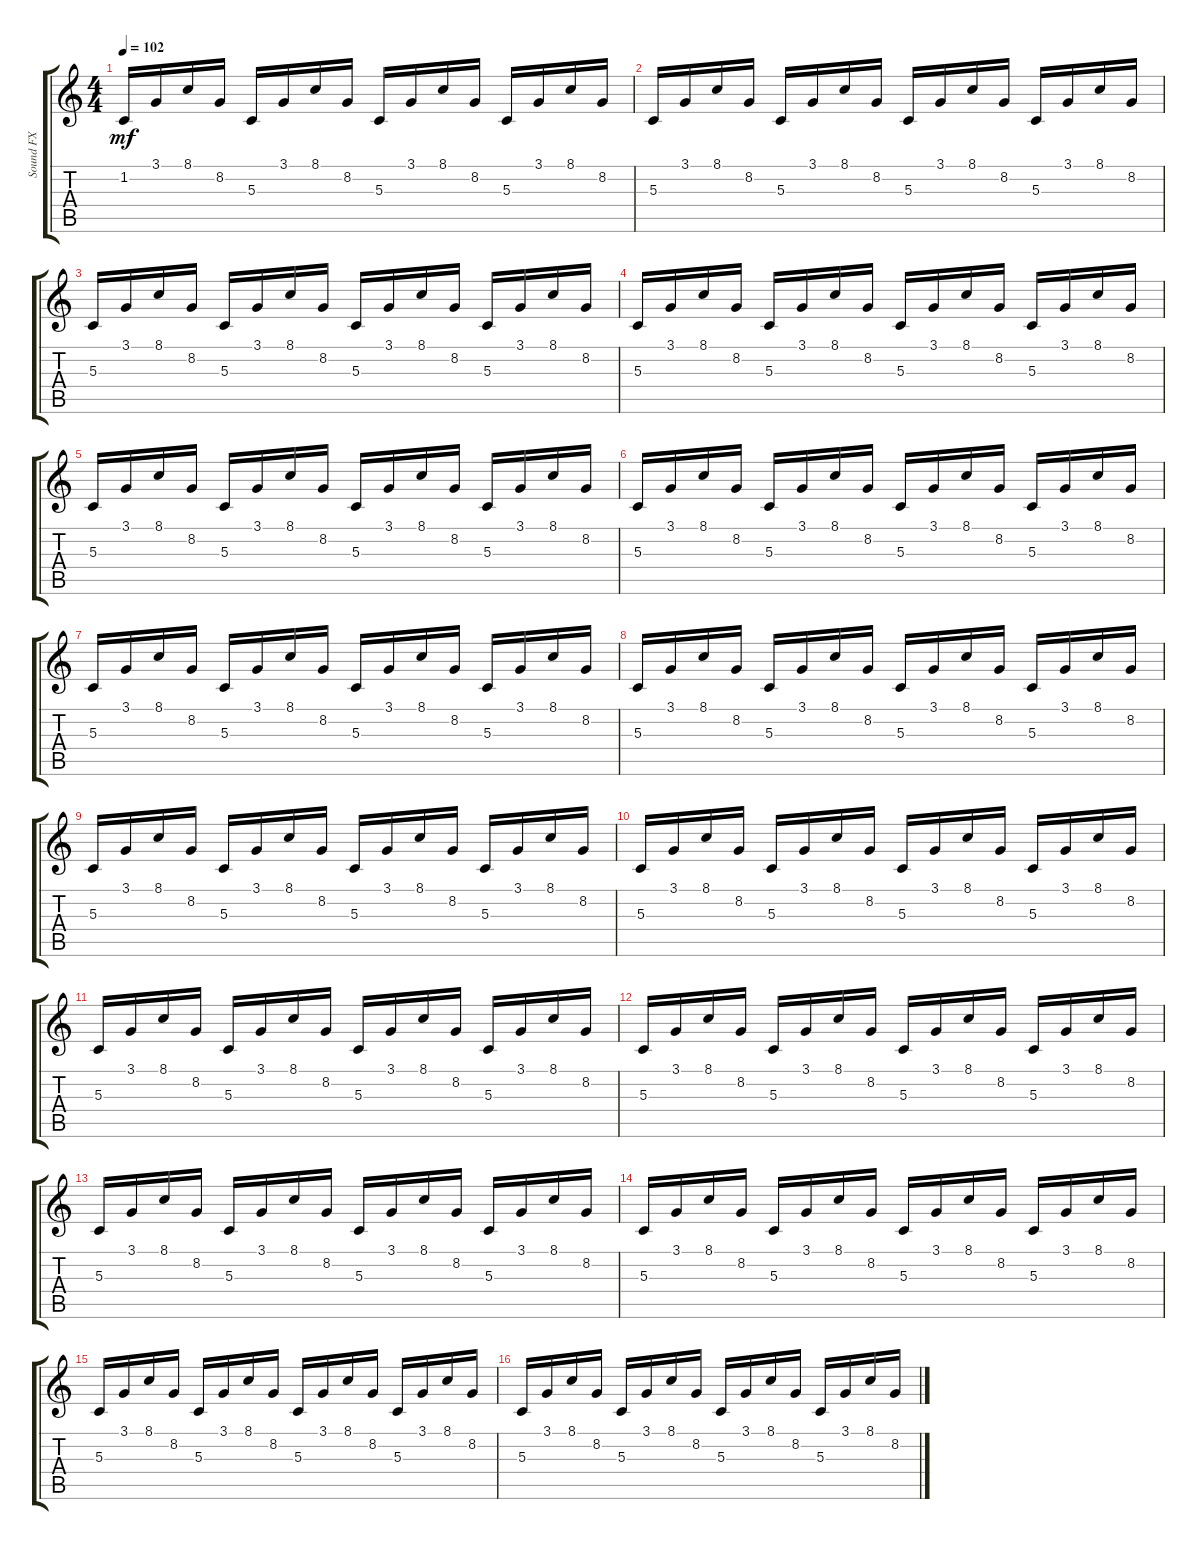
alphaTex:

\track ("Sound FX" "Sound FX") {instrument musicbox}
\staff {score tabs}
\tuning (E4 B3 G3 D3 A2 E2) {hide}
\ts (4 4)
\tempo 102
\clef g2
\ks c
1.2.16{dy mf instrument musicbox} 3.1.16 8.1.16 8.2.16 5.3.16 3.1.16 8.1.16 8.2.16 5.3.16 3.1.16 8.1.16 8.2.16 5.3.16 3.1.16 8.1.16 8.2.16 |
5.3.16 3.1.16 8.1.16 8.2.16 5.3.16 3.1.16 8.1.16 8.2.16 5.3.16 3.1.16 8.1.16 8.2.16 5.3.16 3.1.16 8.1.16 8.2.16 |
5.3.16 3.1.16 8.1.16 8.2.16 5.3.16 3.1.16 8.1.16 8.2.16 5.3.16 3.1.16 8.1.16 8.2.16 5.3.16 3.1.16 8.1.16 8.2.16 |
5.3.16 3.1.16 8.1.16 8.2.16 5.3.16 3.1.16 8.1.16 8.2.16 5.3.16 3.1.16 8.1.16 8.2.16 5.3.16 3.1.16 8.1.16 8.2.16 |
5.3.16 3.1.16 8.1.16 8.2.16 5.3.16 3.1.16 8.1.16 8.2.16 5.3.16 3.1.16 8.1.16 8.2.16 5.3.16 3.1.16 8.1.16 8.2.16 |
5.3.16 3.1.16 8.1.16 8.2.16 5.3.16 3.1.16 8.1.16 8.2.16 5.3.16 3.1.16 8.1.16 8.2.16 5.3.16 3.1.16 8.1.16 8.2.16 |
5.3.16 3.1.16 8.1.16 8.2.16 5.3.16 3.1.16 8.1.16 8.2.16 5.3.16 3.1.16 8.1.16 8.2.16 5.3.16 3.1.16 8.1.16 8.2.16 |
5.3.16 3.1.16 8.1.16 8.2.16 5.3.16 3.1.16 8.1.16 8.2.16 5.3.16 3.1.16 8.1.16 8.2.16 5.3.16 3.1.16 8.1.16 8.2.16 |
5.3.16 3.1.16 8.1.16 8.2.16 5.3.16 3.1.16 8.1.16 8.2.16 5.3.16 3.1.16 8.1.16 8.2.16 5.3.16 3.1.16 8.1.16 8.2.16 |
5.3.16 3.1.16 8.1.16 8.2.16 5.3.16 3.1.16 8.1.16 8.2.16 5.3.16 3.1.16 8.1.16 8.2.16 5.3.16 3.1.16 8.1.16 8.2.16 |
5.3.16 3.1.16 8.1.16 8.2.16 5.3.16 3.1.16 8.1.16 8.2.16 5.3.16 3.1.16 8.1.16 8.2.16 5.3.16 3.1.16 8.1.16 8.2.16 |
5.3.16 3.1.16 8.1.16 8.2.16 5.3.16 3.1.16 8.1.16 8.2.16 5.3.16 3.1.16 8.1.16 8.2.16 5.3.16 3.1.16 8.1.16 8.2.16 |
5.3.16 3.1.16 8.1.16 8.2.16 5.3.16 3.1.16 8.1.16 8.2.16 5.3.16 3.1.16 8.1.16 8.2.16 5.3.16 3.1.16 8.1.16 8.2.16 |
5.3.16 3.1.16 8.1.16 8.2.16 5.3.16 3.1.16 8.1.16 8.2.16 5.3.16 3.1.16 8.1.16 8.2.16 5.3.16 3.1.16 8.1.16 8.2.16 |
5.3.16 3.1.16 8.1.16 8.2.16 5.3.16 3.1.16 8.1.16 8.2.16 5.3.16 3.1.16 8.1.16 8.2.16 5.3.16 3.1.16 8.1.16 8.2.16 |
5.3.16 3.1.16 8.1.16 8.2.16 5.3.16 3.1.16 8.1.16 8.2.16 5.3.16 3.1.16 8.1.16 8.2.16 5.3.16 3.1.16 8.1.16 8.2.16
